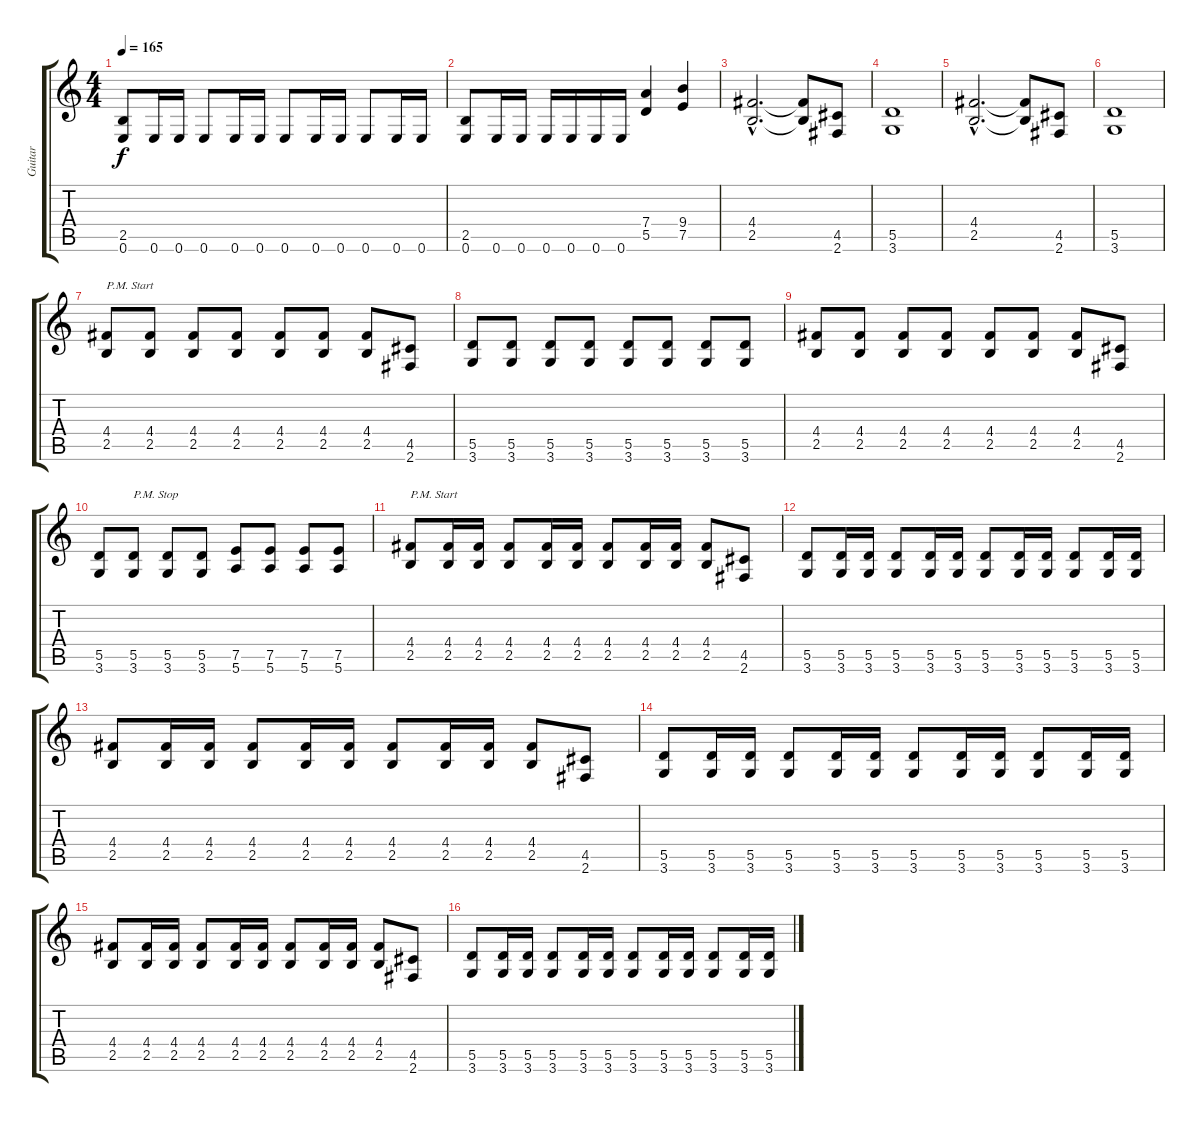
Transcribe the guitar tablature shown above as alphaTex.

\track ("Guitar" "Guitar") {instrument distortionguitar}
\staff {score tabs}
\tuning (E4 B3 G3 D3 A2 E2) {hide}
\ts (4 4)
\tempo 165
\clef g2
\ks c
(2.5 0.6).8{dy f} 0.6.16 0.6.16 0.6.8 0.6.16 0.6.16 0.6.8 0.6.16 0.6.16 0.6.8 0.6.16 0.6.16 |
(2.5 0.6).8 0.6.16 0.6.16 0.6.16 0.6.16 0.6.16 0.6.16 (7.4 5.5).4 (9.4 7.5).4 |
(4.4{hac} 2.5{hac}).2{d} (4.4{t} 2.5{t}).8 (4.5 2.6).8 |
(5.5 3.6).1 |
(4.4{hac} 2.5{hac}).2{d} (4.4{t} 2.5{t}).8 (4.5 2.6).8 |
(5.5 3.6).1 |
(4.4 2.5).8{txt "P.M. Start"} (4.4 2.5).8 (4.4 2.5).8 (4.4 2.5).8 (4.4 2.5).8 (4.4 2.5).8 (4.4 2.5).8 (4.5 2.6).8 |
(5.5 3.6).8 (5.5 3.6).8 (5.5 3.6).8 (5.5 3.6).8 (5.5 3.6).8 (5.5 3.6).8 (5.5 3.6).8 (5.5 3.6).8 |
(4.4 2.5).8 (4.4 2.5).8 (4.4 2.5).8 (4.4 2.5).8 (4.4 2.5).8 (4.4 2.5).8 (4.4 2.5).8 (4.5 2.6).8 |
(5.5 3.6).8 (5.5 3.6).8{txt "P.M. Stop"} (5.5 3.6).8 (5.5 3.6).8 (7.5 5.6).8 (7.5 5.6).8 (7.5 5.6).8 (7.5 5.6).8 |
(4.4 2.5).8{txt "P.M. Start"} (4.4 2.5).16 (4.4 2.5).16 (4.4 2.5).8 (4.4 2.5).16 (4.4 2.5).16 (4.4 2.5).8 (4.4 2.5).16 (4.4 2.5).16 (4.4 2.5).8 (4.5 2.6).8 |
(5.5 3.6).8 (5.5 3.6).16 (5.5 3.6).16 (5.5 3.6).8 (5.5 3.6).16 (5.5 3.6).16 (5.5 3.6).8 (5.5 3.6).16 (5.5 3.6).16 (5.5 3.6).8 (5.5 3.6).16 (5.5 3.6).16 |
(4.4 2.5).8 (4.4 2.5).16 (4.4 2.5).16 (4.4 2.5).8 (4.4 2.5).16 (4.4 2.5).16 (4.4 2.5).8 (4.4 2.5).16 (4.4 2.5).16 (4.4 2.5).8 (4.5 2.6).8 |
(5.5 3.6).8 (5.5 3.6).16 (5.5 3.6).16 (5.5 3.6).8 (5.5 3.6).16 (5.5 3.6).16 (5.5 3.6).8 (5.5 3.6).16 (5.5 3.6).16 (5.5 3.6).8 (5.5 3.6).16 (5.5 3.6).16 |
(4.4 2.5).8 (4.4 2.5).16 (4.4 2.5).16 (4.4 2.5).8 (4.4 2.5).16 (4.4 2.5).16 (4.4 2.5).8 (4.4 2.5).16 (4.4 2.5).16 (4.4 2.5).8 (4.5 2.6).8 |
(5.5 3.6).8 (5.5 3.6).16 (5.5 3.6).16 (5.5 3.6).8 (5.5 3.6).16 (5.5 3.6).16 (5.5 3.6).8 (5.5 3.6).16 (5.5 3.6).16 (5.5 3.6).8 (5.5 3.6).16 (5.5 3.6).16
